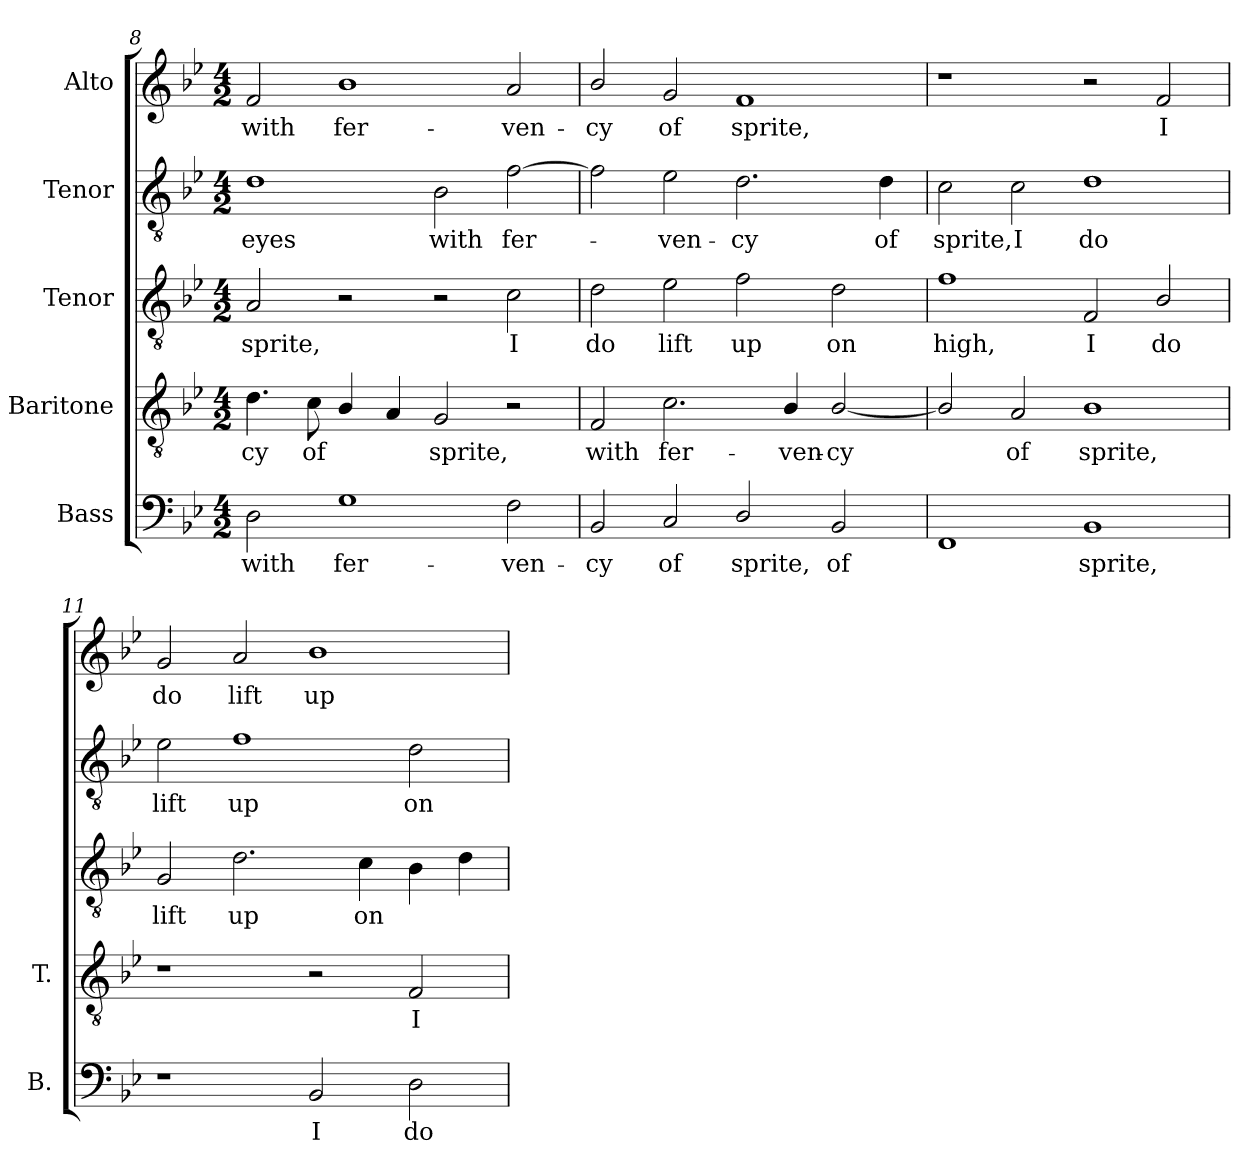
**kern	**text	**kern	**text	**kern	**text	**kern	**text	**kern	**text
*part5	*part5	*part4	*part4	*part3	*part3	*part2	*part2	*part1	*part1
*staff5	*staff5	*staff4	*staff4	*staff3	*staff3	*staff2	*staff2	*staff1	*staff1
*I"Bass	*	*I"Baritone	*	*I"Tenor	*	*I"Tenor	*	*I"Alto	*
*I'B.	*	*I'T.	*	*	*	*	*	*	*
*clefF4	*	*clefGv2	*	*clefGv2	*	*clefGv2	*	*clefG2	*
*	*	*ITrd7c12	*	*ITrd7c12	*	*ITrd7c12	*	*	*
*k[b-e-]	*	*k[b-e-]	*	*k[b-e-]	*	*k[b-e-]	*	*k[b-e-]	*
*B-:	*	*B-:	*	*B-:	*	*B-:	*	*B-:	*
*M4/2	*	*M4/2	*	*M4/2	*	*M4/2	*	*M4/2	*
=8	=8	=8	=8	=8	=8	=8	=8	=8	=8
!	!LO:LY:b:color=#000000	!	!	!	!	!	!	!	!
!	!	!	!LO:LY:b:color=#000000	!	!	!	!	!	!
!	!	!	!	!	!LO:LY:b:color=#000000	!	!	!	!
!	!	!	!	!	!	!	!LO:LY:b:color=#000000	!	!
!	!	!	!	!	!	!	!	!	!LO:LY:b:color=#000000
2Di\	with	4.Di\	-cy	2AAi/	sprite,	1Di	eyes	2fi/	with
!	!	!	!LO:LY:b:color=#000000	!	!	!	!	!	!
.	.	8Ci\	of	.	.	.	.	.	.
!	!LO:LY:b:color=#000000	!	!	!	!	!	!	!	!
!	!	!	!	!	!	!	!	!	!LO:LY:b:color=#000000
1Gi	fer-	4BB-i/	.	2r	.	.	.	1b-i	fer-
.	.	4AAi/	.	.	.	.	.	.	.
!	!	!	!LO:LY:b:color=#000000	!	!	!	!	!	!
!	!	!	!	!	!	!	!LO:LY:b:color=#000000	!	!
.	.	2GGi/	sprite,	2r	.	2BB-i\	with	.	.
!	!LO:LY:b:color=#000000	!	!	!	!	!	!	!	!
!	!	!	!	!	!LO:LY:b:color=#000000	!	!	!	!
!	!	!	!	!	!	!	!LO:LY:b:color=#000000	!	!
!	!	!	!	!	!	!	!	!	!LO:LY:b:color=#000000
2Fi\	-ven-	2r	.	2Ci\	I	[2Fi\	fer-	2ai/	-ven-
=9	=9	=9	=9	=9	=9	=9	=9	=9	=9
!	!LO:LY:b:color=#000000	!	!	!	!	!	!	!	!
!	!	!	!LO:LY:b:color=#000000	!	!	!	!	!	!
!	!	!	!	!	!LO:LY:b:color=#000000	!	!	!	!
!	!	!	!	!	!	!	!	!	!LO:LY:b:color=#000000
2BB-i/	-cy	2FFi/	with	2Di\	do	2Fi\]	.	2b-i/	-cy
!	!LO:LY:b:color=#000000	!	!	!	!	!	!	!	!
!	!	!	!LO:LY:b:color=#000000	!	!	!	!	!	!
!	!	!	!	!	!LO:LY:b:color=#000000	!	!	!	!
!	!	!	!	!	!	!	!LO:LY:b:color=#000000	!	!
!	!	!	!	!	!	!	!	!	!LO:LY:b:color=#000000
2Ci/	of	2.Ci\	fer-	2E-i\	lift	2E-i\	-ven-	2gi/	of
!	!LO:LY:b:color=#000000	!	!	!	!	!	!	!	!
!	!	!	!	!	!LO:LY:b:color=#000000	!	!	!	!
!	!	!	!	!	!	!	!LO:LY:b:color=#000000	!	!
!	!	!	!	!	!	!	!	!	!LO:LY:b:color=#000000
2Di/	sprite,	.	.	2Fi\	up	2.Di\	-cy	1fi	sprite,
!	!	!	!LO:LY:b:color=#000000	!	!	!	!	!	!
.	.	4BB-i/	-ven-	.	.	.	.	.	.
!	!LO:LY:b:color=#000000	!	!	!	!	!	!	!	!
!	!	!	!LO:LY:b:color=#000000	!	!	!	!	!	!
!	!	!	!	!	!LO:LY:b:color=#000000	!	!	!	!
2BB-i/	of	[2BB-i/	-cy	2Di\	on	.	.	.	.
!	!	!	!	!	!	!	!LO:LY:b:color=#000000	!	!
.	.	.	.	.	.	4Di\	of	.	.
!!LO:LB:g=z
=10	=10	=10	=10	=10	=10	=10	=10	=10	=10
!	!	!	!	!	!LO:LY:b:color=#000000	!	!	!	!
!	!	!	!	!	!	!	!LO:LY:b:color=#000000	!	!
1FFi	.	2BB-i/]	.	1Fi	high,	2Ci\	sprite,	1r	.
!	!	!	!LO:LY:b:color=#000000	!	!	!	!	!	!
!	!	!	!	!	!	!	!LO:LY:b:color=#000000	!	!
.	.	2AAi/	of	.	.	2Ci\	I	.	.
!	!LO:LY:b:color=#000000	!	!	!	!	!	!	!	!
!	!	!	!LO:LY:b:color=#000000	!	!	!	!	!	!
!	!	!	!	!	!LO:LY:b:color=#000000	!	!	!	!
!	!	!	!	!	!	!	!LO:LY:b:color=#000000	!	!
1BB-i	sprite,	1BB-i	sprite,	2FFi/	I	1Di	do	2r	.
!	!	!	!	!	!LO:LY:b:color=#000000	!	!	!	!
!	!	!	!	!	!	!	!	!	!LO:LY:b:color=#000000
.	.	.	.	2BB-i/	do	.	.	2fi/	I
=11	=11	=11	=11	=11	=11	=11	=11	=11	=11
!	!	!	!	!	!LO:LY:b:color=#000000	!	!	!	!
!	!	!	!	!	!	!	!LO:LY:b:color=#000000	!	!
!	!	!	!	!	!	!	!	!	!LO:LY:b:color=#000000
1r	.	1r	.	2GGi/	lift	2E-i\	lift	2gi/	do
!	!	!	!	!	!LO:LY:b:color=#000000	!	!	!	!
!	!	!	!	!	!	!	!LO:LY:b:color=#000000	!	!
!	!	!	!	!	!	!	!	!	!LO:LY:b:color=#000000
.	.	.	.	2.Di\	up	1Fi	up	2ai/	lift
!	!LO:LY:b:color=#000000	!	!	!	!	!	!	!	!
!	!	!	!	!	!	!	!	!	!LO:LY:b:color=#000000
2BB-i/	I	2r	.	.	.	.	.	1b-i	up
!	!	!	!	!	!LO:LY:b:color=#000000	!	!	!	!
.	.	.	.	4Ci\	on	.	.	.	.
!	!LO:LY:b:color=#000000	!	!	!	!	!	!	!	!
!	!	!	!LO:LY:b:color=#000000	!	!	!	!	!	!
!	!	!	!	!	!	!	!LO:LY:b:color=#000000	!	!
2Di\	do	2FFi/	I	4BB-i\	.	2Di\	on	.	.
.	.	.	.	4Di\	.	.	.	.	.
=	=	=	=	=	=	=	=	=	=
*-	*-	*-	*-	*-	*-	*-	*-	*-	*-
